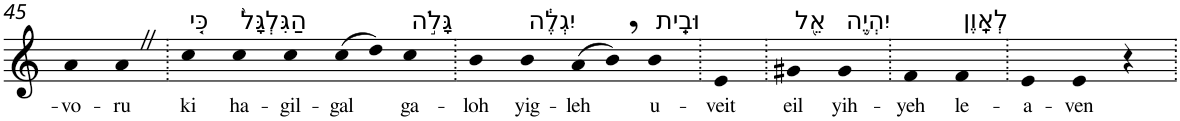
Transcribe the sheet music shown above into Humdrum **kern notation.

**kern	**text
*part1	*part1
*staff1	*staff1
*I"Piano	*
*I'Pno	*
!!LO:PB:g=z
*clefG2	*
*k[]	*
=45	=45
!	!LO:LY:b
4a	-vo-
!	!LO:LY:b
4aZ	-ru
=46.	=46.
!LO:TX:a:t=כִּ֤י	!
!	!LO:LY:b
4cc	ki
!LO:TX:a:t=הַגִּלְגָּל֙	!
!	!LO:LY:b
4cc	ha-
!	!LO:LY:b
4cc	-gil-
!	!LO:LY:b
(>8cc	-gal
8dd)	.
!LO:TX:a:t=גָּלֹ֣ה	!
!	!LO:LY:b
4cc	ga-
=47.	=47.
!	!LO:LY:b
4b	-loh
!LO:TX:a:t=יִגְלֶ֔ה	!
!	!LO:LY:b
4b	yig-
!	!LO:LY:b
(>8a	-leh
8b,)	.
!LO:TX:a:t=וּבֵֽית	!
!	!LO:LY:b
4b	u-
=48.	=48.
!	!LO:LY:b
4e	-veit
=49.	=49.
!LO:TX:a:t=אֵ֖ל	!
!	!LO:LY:b
4g#X	eil
!LO:TX:a:t=יִהְיֶ֥ה	!
!	!LO:LY:b
4g#	yih-
=50.	=50.
!	!LO:LY:b
4f	-yeh
!LO:TX:a:t=לְאָֽוֶן	!
!	!LO:LY:b
4f	le-
=51.	=51.
!	!LO:LY:b
4e	-a-
!	!LO:LY:b
4e	-ven
4r	.
=.	=.
*-	*-
